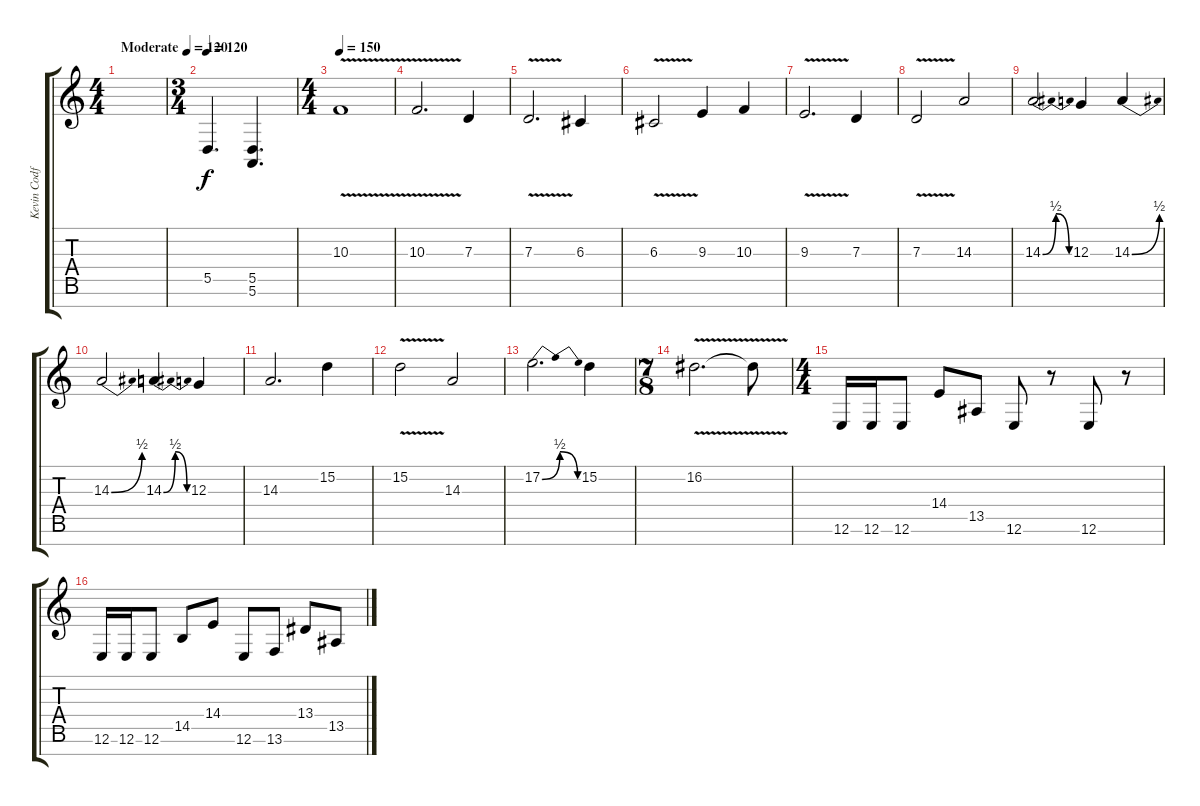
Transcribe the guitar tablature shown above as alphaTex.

\track ("Kevin Codfert - Keyboards" "Kevin Codf") {instrument lead1square}
\staff {score tabs}
\tuning (E4 B3 G3 D3 A2 E2 B1) {hide}
\ts (4 4)
\tempo (120 "Moderate")
\tempo 150
\tempo (120 "Moderate")
\clef g2
\ks c
|
\ts (3 4)
\tempo 120
5.5.4{d instrument acousticgrandpiano} (5.5 5.6).4{d} |
\ts (4 4)
\tempo 150
10.3{v}.1{volume 10 instrument lead1square} |
10.3{v}.2{d} 7.3.4 |
7.3{v}.2{d} 6.3.4 |
6.3{v}.2 9.3.4 10.3.4 |
9.3{v}.2{d} 7.3.4 |
7.3{v}.2 14.3.2{volume 14} |
14.3{be (bendrelease 0 0 22 2 22 2 60 0)}.2 12.3.4 14.3{be (bend 0 0 60 2)}.4 |
14.3{be (bend 0 0 60 2)}.2 14.3{be (bendrelease 0 0 24 2 24 2 60 0)}.4 12.3.4 |
14.3.2{d} 15.2.4 |
15.2{v}.2 14.3.2 |
17.2{be (bendrelease 0 0 15 2 44 2 60 0)}.2{d} 15.2.4 |
\ts (7 8)
16.2{v}.2{d} 16.2{t}.8 |
\ts (4 4)
12.6.16 12.6.16 12.6.8 14.4.8 13.5.8 12.6.8 r.8 12.6.8 r.8 |
12.6.16 12.6.16 12.6.8 14.5.8 14.4.8 12.6.8 13.6.8 13.4.8 13.5.8
